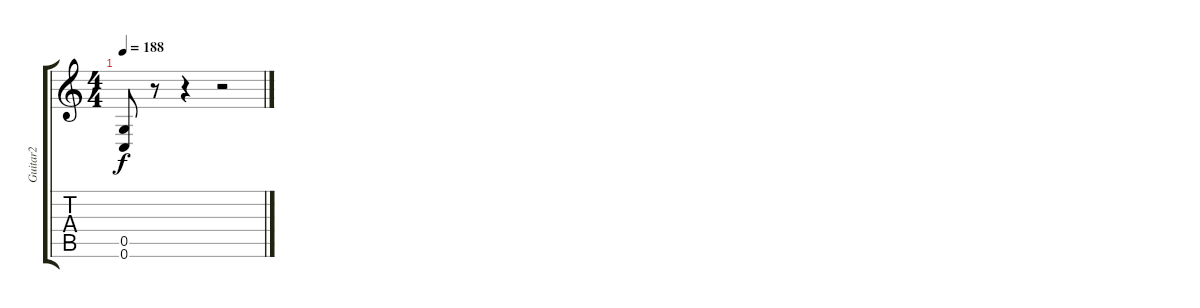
\track ("Guitar2" "Guitar2") {instrument distortionguitar}
\staff {score tabs}
\tuning (D4 A3 F3 C3 G2 C2) {hide}
\ts (4 4)
\tempo 188
\clef g2
\ks c
(0.5 0.6).8{dy f} r.8 r.4 r.2
